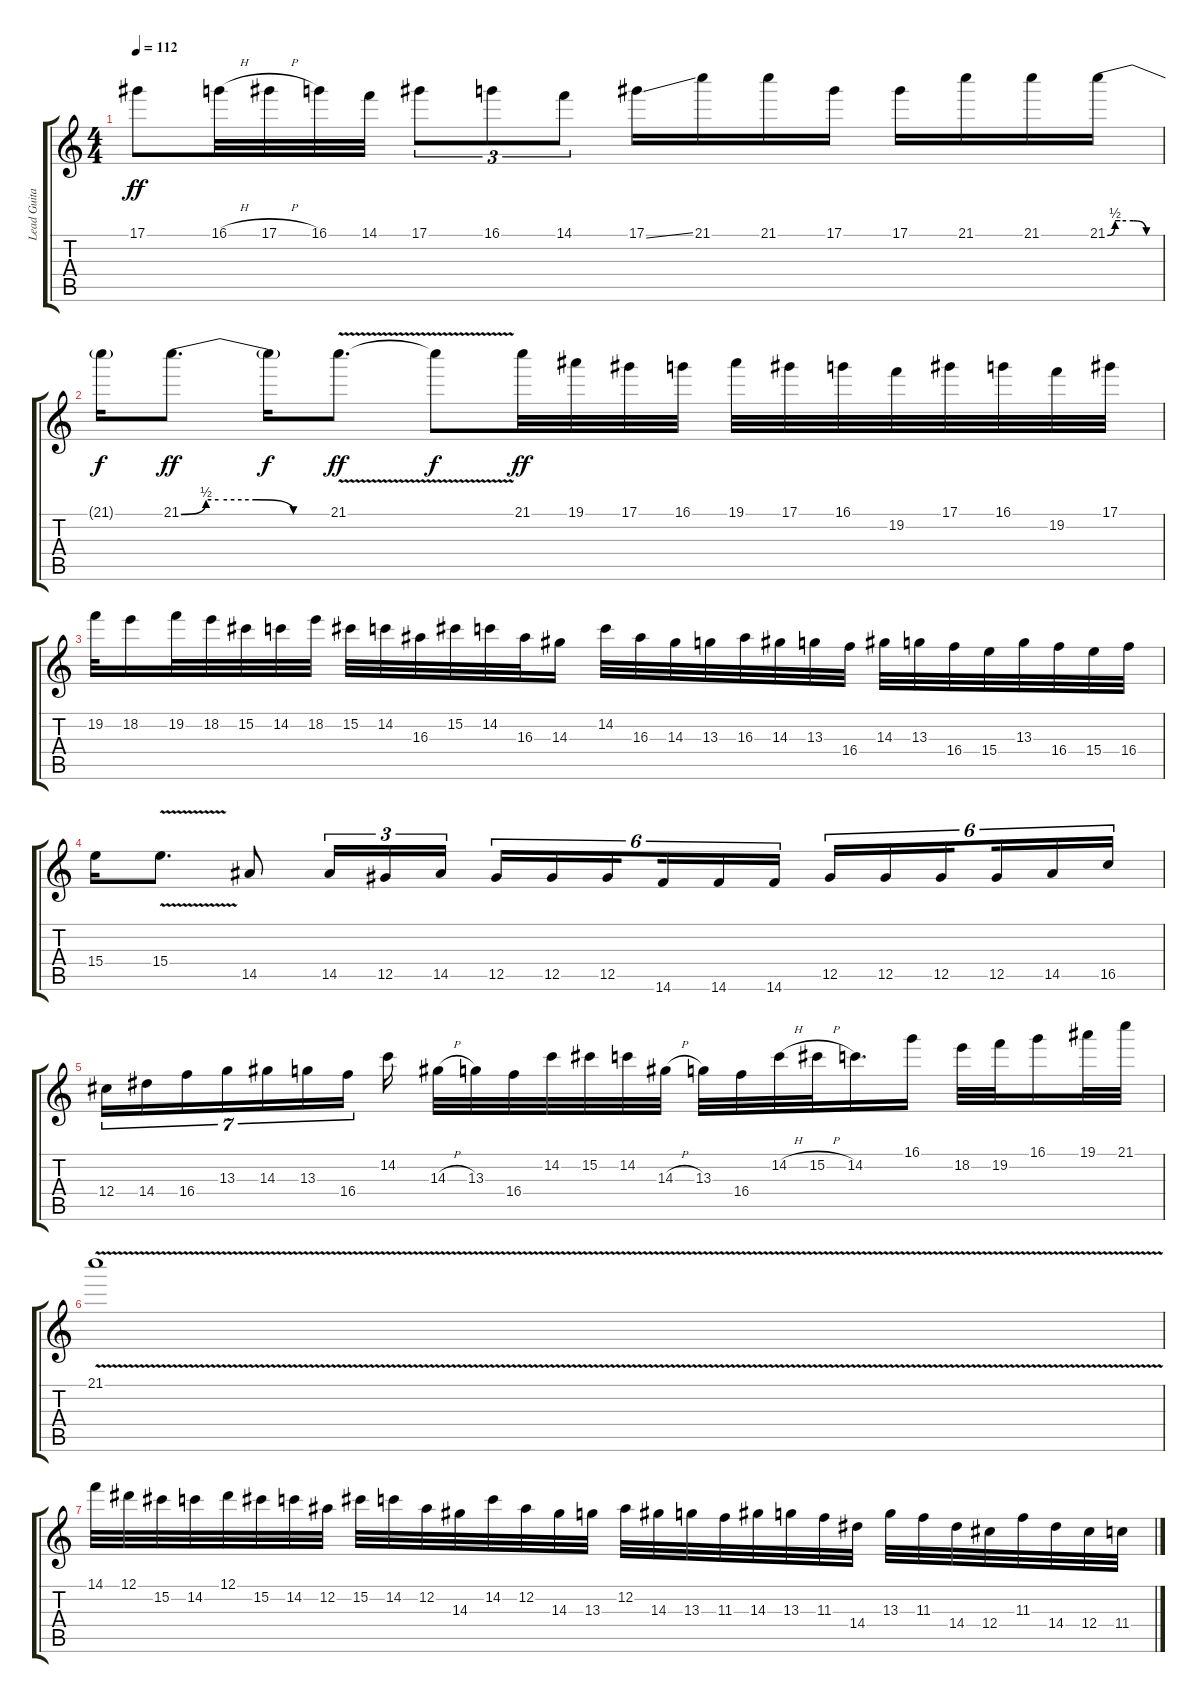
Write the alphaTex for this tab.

\track ("Lead Guitar" "Lead Guita") {instrument overdrivenguitar}
\staff {score tabs}
\tuning (Eb4 Bb3 Gb3 Db3 Ab2 Eb2) {hide}
\ts (4 4)
\tempo 112
\clef g2
\ks c
17.1.8{dy ff} 16.1{h}.32 17.1{h}.32 16.1.32 14.1.32 17.1.8{tu (3 2)} 16.1.8{tu (3 2)} 14.1.8{tu (3 2)} 17.1{ss}.16 21.1.16 21.1.16 17.1.16 17.1.16 21.1.16 21.1.16 21.1{be (custom 0 0 9 2 15 2 30 2 45 0 60 0)}.16 |
21.1{t}.16{dy f} 21.1{be (custom 0 0 10 2 15 2 30 2 45 0 60 0)}.8{d dy ff} 21.1{t}.16{dy f} 21.1{v}.8{d dy ff} 21.1{t}.8{dy f} 21.1.32{dy ff} 19.1.32 17.1.32 16.1.32 19.1.32 17.1.32 16.1.32 19.2.32 17.1.32 16.1.32 19.2.32 17.1.32 |
19.2.32 18.2.16 19.2.32 18.2.32 15.2.32 14.2.32 18.2.32 15.2.32 14.2.32 16.3.32 15.2.32 14.2.32 16.3.32 14.3.16 14.2.32 16.3.32 14.3.32 13.3.32 16.3.32 14.3.32 13.3.32 16.4.32 14.3.32 13.3.32 16.4.32 15.4.32 13.3.32 16.4.32 15.4.32 16.4.32 |
15.4.16 15.4{v}.8{d} 14.5.8 14.5.16{tu (3 2)} 12.5.16{tu (3 2)} 14.5.16{tu (3 2)} 12.5.16{tu (6 4)} 12.5.16{tu (6 4)} 12.5.16{tu (6 4) beam splitsecondary} 14.6.16{tu (6 4)} 14.6.16{tu (6 4)} 14.6.16{tu (6 4)} 12.5.16{tu (6 4)} 12.5.16{tu (6 4)} 12.5.16{tu (6 4) beam splitsecondary} 12.5.16{tu (6 4)} 14.5.16{tu (6 4)} 16.5.16{tu (6 4)} |
12.4.16{tu (7 4)} 14.4.16{tu (7 4)} 16.4.16{tu (7 4)} 13.3.16{tu (7 4)} 14.3.16{tu (7 4)} 13.3.16{tu (7 4)} 16.4.16{tu (7 4)} 14.2.16 14.3{h}.32 13.3.32 16.4.32 14.2.32 15.2.32 14.2.32 14.3{h}.32 13.3.32 16.4.32 14.2{h}.32 15.2{h}.32 14.2.16{d} 16.1.16 18.2.32 19.2.32 16.1.16 19.1.32 21.1.32 |
21.1{v}.1 |
14.1.32 12.1.32 15.2.32 14.2.32 12.1.32 15.2.32 14.2.32 12.2.32 15.2.32 14.2.32 12.2.32 14.3.32 14.2.32 12.2.32 14.3.32 13.3.32 12.2.32 14.3.32 13.3.32 11.3.32 14.3.32 13.3.32 11.3.32 14.4.32 13.3.32 11.3.32 14.4.32 12.4.32 11.3.32 14.4.32 12.4.32 11.4.32
